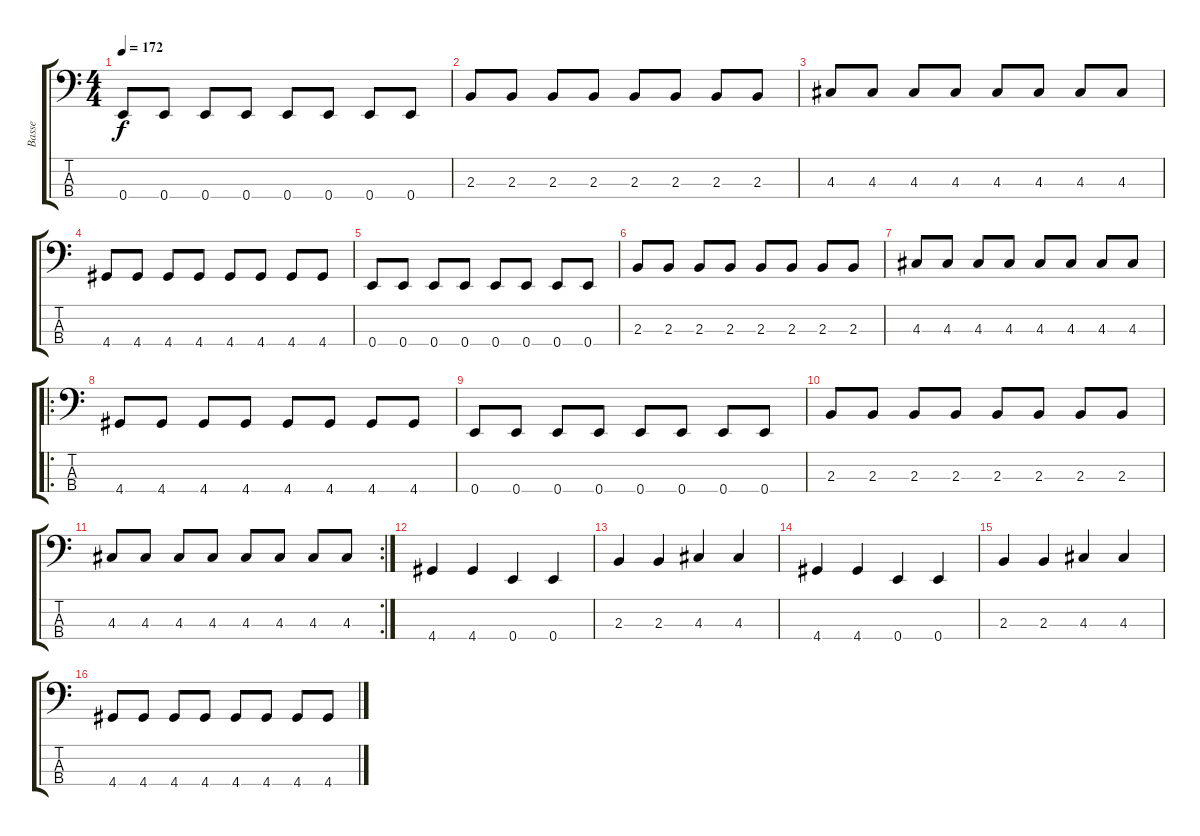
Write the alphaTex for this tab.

\track ("Basse" "Basse") {instrument electricbasspick}
\staff {score tabs}
\tuning (G2 D2 A1 E1) {hide}
\ts (4 4)
\tempo 172
\clef f4
\ks c
0.4.8{dy f} 0.4.8 0.4.8 0.4.8 0.4.8 0.4.8 0.4.8 0.4.8 |
2.3.8 2.3.8 2.3.8 2.3.8 2.3.8 2.3.8 2.3.8 2.3.8 |
4.3.8 4.3.8 4.3.8 4.3.8 4.3.8 4.3.8 4.3.8 4.3.8 |
4.4.8 4.4.8 4.4.8 4.4.8 4.4.8 4.4.8 4.4.8 4.4.8 |
0.4.8 0.4.8 0.4.8 0.4.8 0.4.8 0.4.8 0.4.8 0.4.8 |
2.3.8 2.3.8 2.3.8 2.3.8 2.3.8 2.3.8 2.3.8 2.3.8 |
4.3.8 4.3.8 4.3.8 4.3.8 4.3.8 4.3.8 4.3.8 4.3.8 |
\ro
4.4.8 4.4.8 4.4.8 4.4.8 4.4.8 4.4.8 4.4.8 4.4.8 |
0.4.8 0.4.8 0.4.8 0.4.8 0.4.8 0.4.8 0.4.8 0.4.8 |
2.3.8 2.3.8 2.3.8 2.3.8 2.3.8 2.3.8 2.3.8 2.3.8 |
\rc 2
4.3.8 4.3.8 4.3.8 4.3.8 4.3.8 4.3.8 4.3.8 4.3.8 |
4.4.4 4.4.4 0.4.4 0.4.4 |
2.3.4 2.3.4 4.3.4 4.3.4 |
4.4.4 4.4.4 0.4.4 0.4.4 |
2.3.4 2.3.4 4.3.4 4.3.4 |
4.4.8 4.4.8 4.4.8 4.4.8 4.4.8 4.4.8 4.4.8 4.4.8
